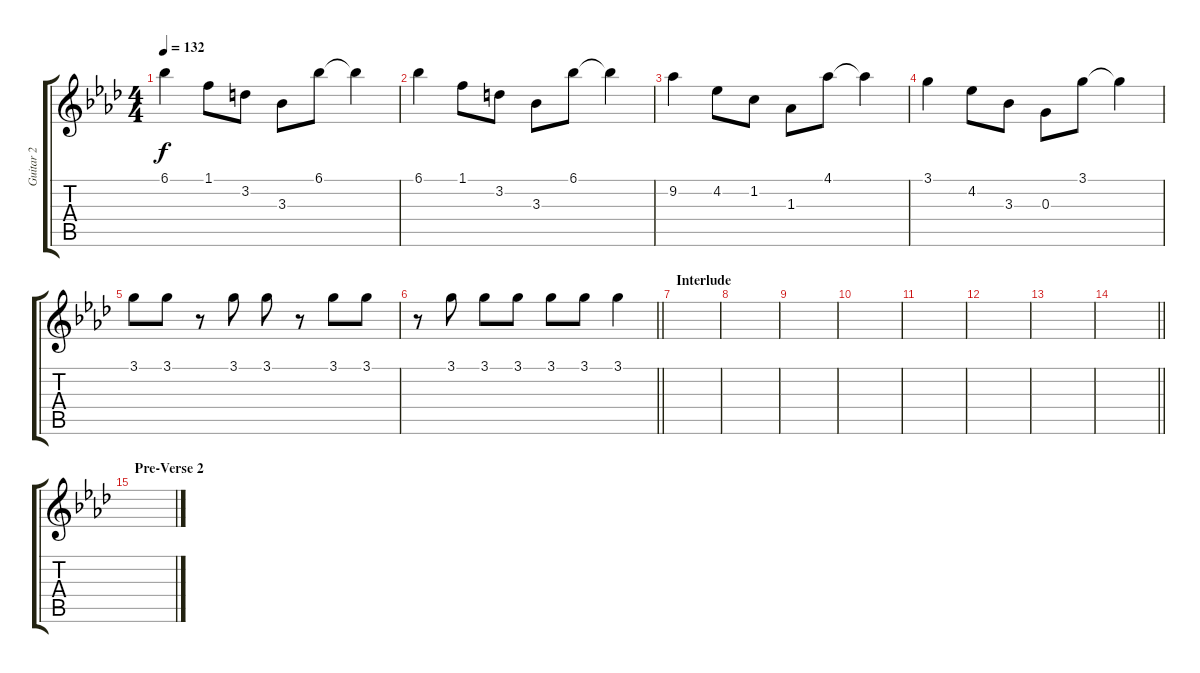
\track ("Guitar 2" "Guitar 2") {instrument overdrivenguitar}
\staff {score tabs}
\tuning (E4 B3 G3 D3 A2 E2) {hide}
\ts (4 4)
\tempo 132
\clef g2
\ks ab
6.1.4{dy f} 1.1.8 3.2.8 3.3.8 6.1.8 6.1{t}.4 |
6.1.4 1.1.8 3.2.8 3.3.8 6.1.8 6.1{t}.4 |
9.2.4 4.2.8 1.2.8 1.3.8 4.1.8 4.1{t}.4 |
3.1.4 4.2.8 3.3.8 0.3.8 3.1.8 3.1{t}.4 |
3.1.8 3.1.8 r.8 3.1.8 3.1.8 r.8 3.1.8 3.1.8 |
\barLineRight lightlight
r.8 3.1.8 3.1.8 3.1.8 3.1.8 3.1.8 3.1.4 |
\section ("" "Interlude")
|
|
|
|
|
|
|
\barLineRight lightlight
|
\section ("" "Pre-Verse 2")
